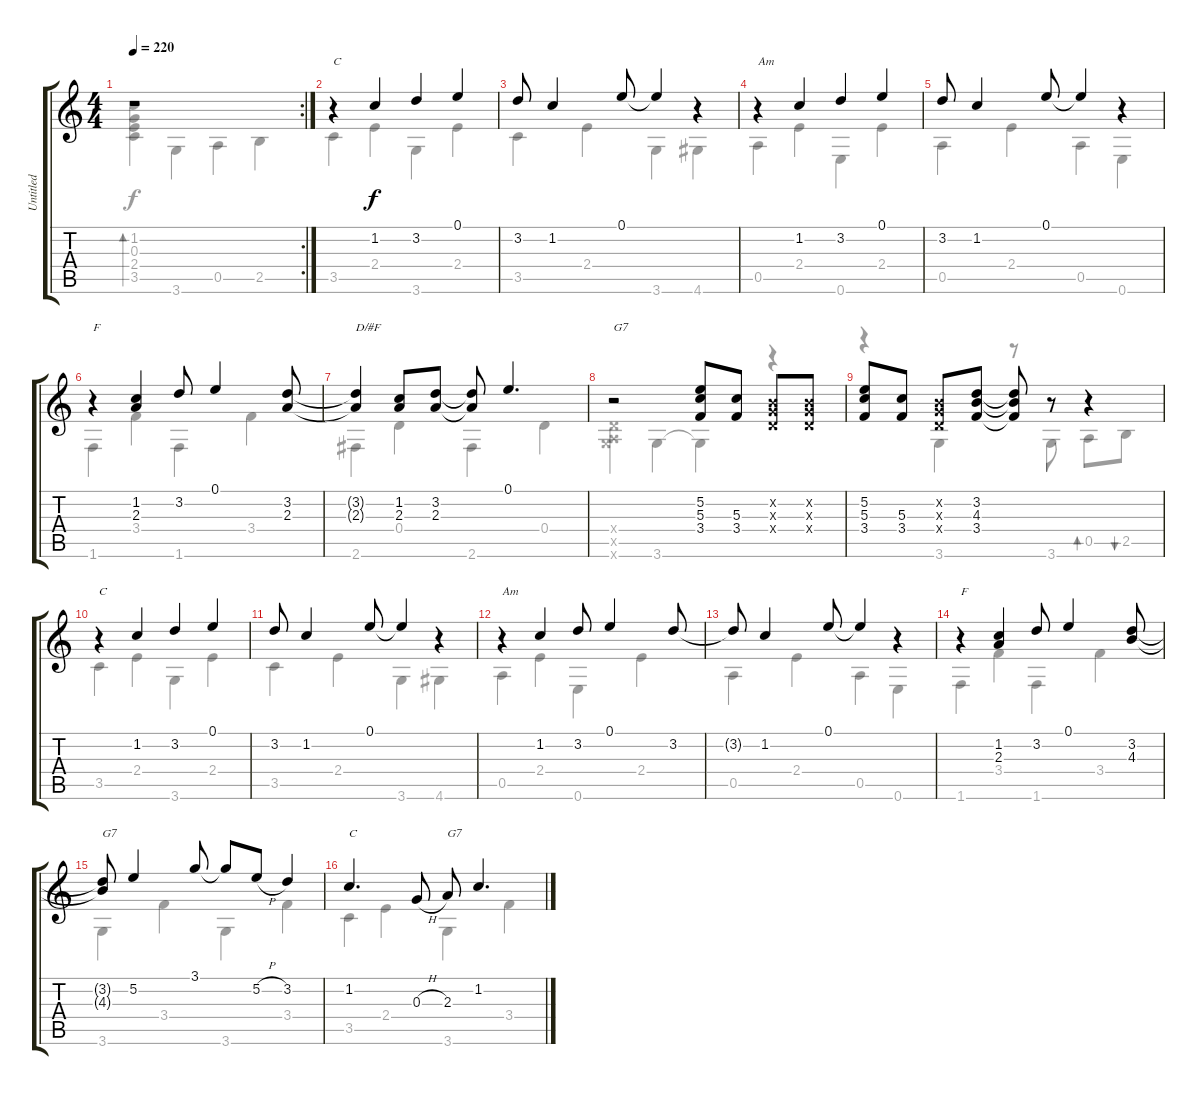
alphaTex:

\track ("Untitled" "Untitled") {instrument acousticguitarsteel}
\staff {score tabs}
\tuning (E4 B3 G3 D3 A2 E2) {hide}
\voice
\rc 2
\ts (4 4)
\tempo 220
\clef g2
\ks c
r.1{dy f} |
r.4{txt "C"} 1.2.4 3.2.4 0.1.4 |
3.2.8 1.2.4 0.1.8 0.1{t}.4 r.4 |
r.4{txt "Am"} 1.2.4 3.2.4 0.1.4 |
3.2.8 1.2.4 0.1.8 0.1{t}.4 r.4 |
r.4{txt "F"} (1.2 2.3).4 3.2.8 0.1.4 (3.2 2.3).8 |
(3.2{t} 2.3{t}).4{txt "D/#F"} (1.2 2.3).8 (3.2 2.3).8 (3.2{t} 2.3{t}).8 0.1.4{d} |
r.2{txt "G7"} (5.2 5.3 3.4).8 (5.3 3.4).8 (0.2{x} 0.3{x} 0.4{x}).8 (0.2{x} 0.3{x} 0.4{x}).8 |
(5.2 5.3 3.4).8 (5.3 3.4).8 (0.2{x} 0.3{x} 0.4{x}).8 (3.2 4.3 3.4).8 (3.2{t} 4.3{t} 3.4{t}).8 r.8 r.4 |
r.4{txt "C"} 1.2.4 3.2.4 0.1.4 |
3.2.8 1.2.4 0.1.8 0.1{t}.4 r.4 |
r.4{txt "Am"} 1.2.4 3.2.8 0.1.4 3.2.8 |
3.2{t}.8 1.2.4 0.1.8 0.1{t}.4 r.4 |
r.4{txt "F"} (1.2 2.3).4 3.2.8 0.1.4 (3.2 4.3).8 |
(3.2{t} 4.3{t}).8{txt "G7"} 5.2.4 3.1.8 3.1{t}.8 5.2{h}.8 3.2.4 |
1.2.4{d txt "C"} 0.3{h}.8 2.3.8{txt "G7"} 1.2.4{d}
\voice
\clef g2
\ottava regular
\simile none
\ks c
(1.2 0.3 2.4 3.5).4{bd 30 dy f} 3.6.4 0.5.4 2.5.4 |
3.5.4 2.4.4 3.6.4 2.4.4 |
3.5.4 2.4.4 3.6.4 4.6.4 |
0.5.4 2.4.4 0.6.4 2.4.4 |
0.5.4 2.4.4 0.5.4 0.6.4 |
1.6.4 3.4.4 1.6.4 3.4.4 |
2.6.4 0.4.4 2.6.4 0.4.4 |
(0.4{x} 0.5{x} 3.6{x}).4 3.6.4 3.6{t}.4 r.4 |
r.4 3.6.4 r.8 3.6.8 0.5.8{bd 30} 2.5.8{bu 30} |
3.5.4 2.4.4 3.6.4 2.4.4 |
3.5.4 2.4.4 3.6.4 4.6.4 |
0.5.4 2.4.4 0.6.4 2.4.4 |
0.5.4 2.4.4 0.5.4 0.6.4 |
1.6.4 3.4.4 1.6.4 3.4.4 |
3.6.4 3.4.4 3.6.4 3.4.4 |
3.5.4 2.4.4 3.6.4 3.4.4
